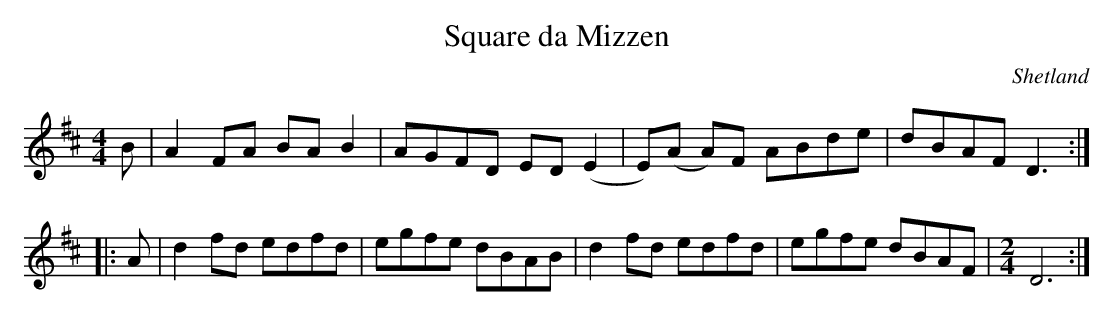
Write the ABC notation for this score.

X:1
T:Square da Mizzen
O:Shetland
M:4/4
K:D
B|\
A2FA BA B2|AGFD ED(E2|E)(A A)F ABde|dBAF D3::
A|\
d2fd edfd|egfe dBAB|d2fd edfd|egfe dBAF|\
M:2/4
D6:|
